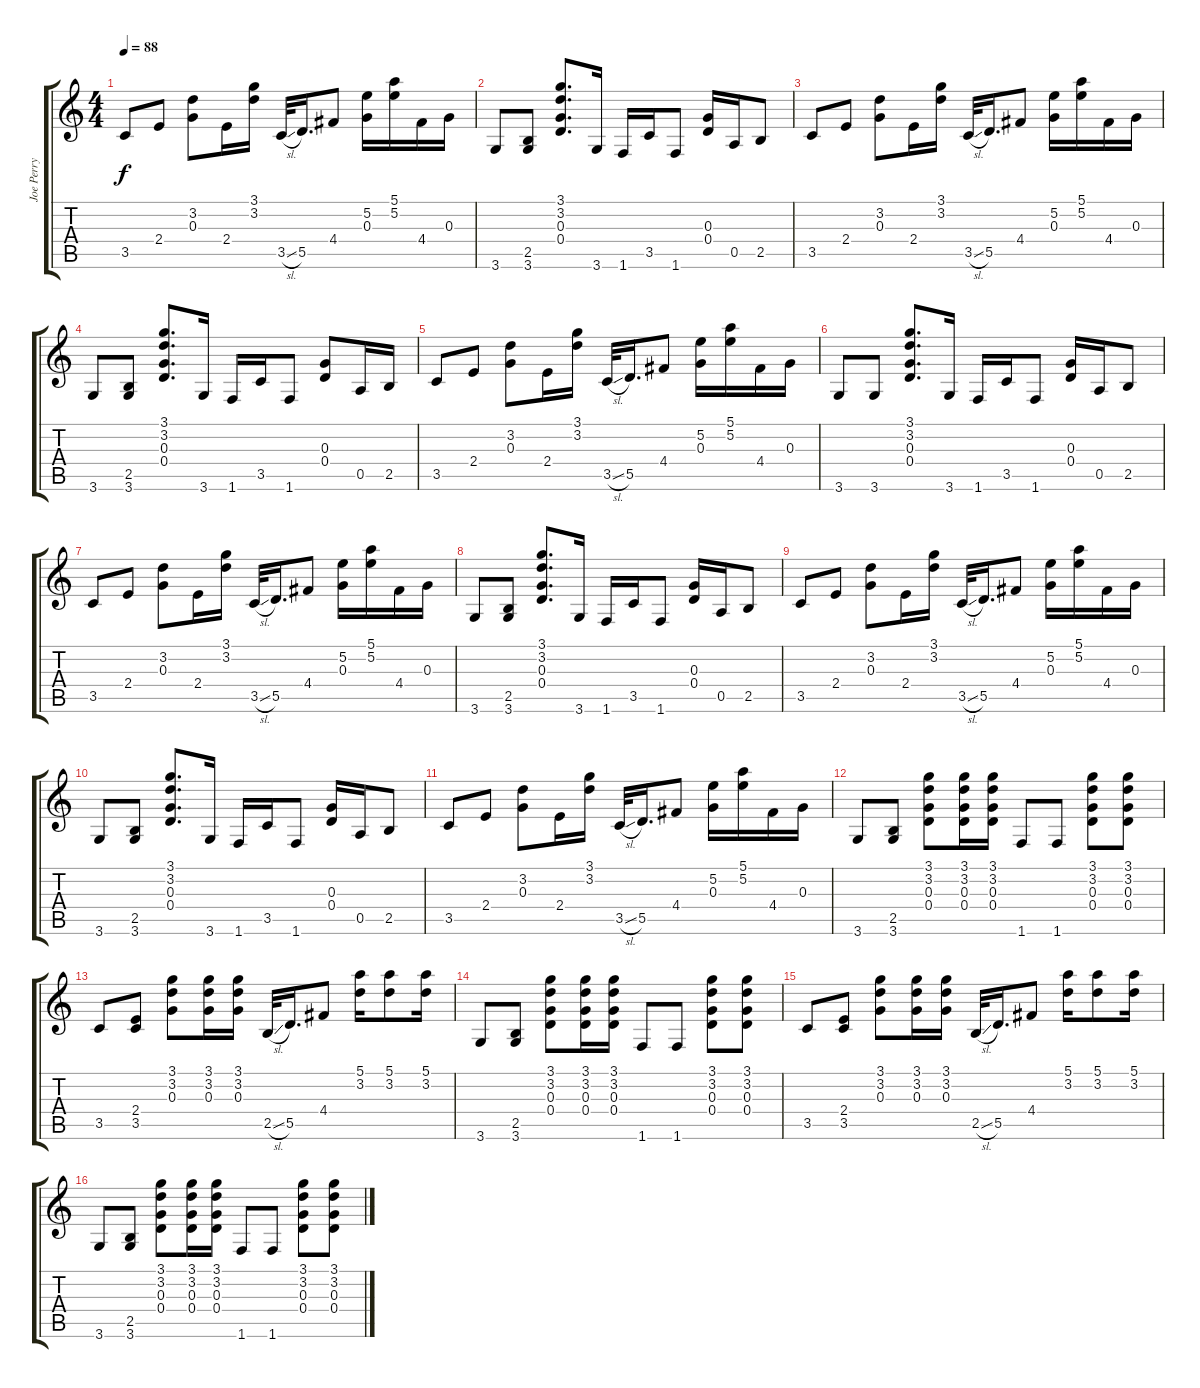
\track ("Joe Perry " "Joe Perry ") {instrument overdrivenguitar}
\staff {score tabs}
\tuning (E4 B3 G3 D3 A2 E2) {hide}
\ts (4 4)
\tempo 88
\clef g2
\ks c
3.5.8{dy f} 2.4.8 (3.2 0.3).8 2.4.16 (3.1 3.2).16 3.5{sl}.32 5.5.16{d} 4.4.8 (5.2 0.3).16 (5.1 5.2).16 4.4.16 0.3.16 |
3.6.8 (2.5 3.6).8 (3.1 3.2 0.3 0.4).8{d} 3.6.16 1.6.16 3.5.16 1.6.8 (0.3 0.4).16 0.5.16 2.5.8 |
3.5.8 2.4.8 (3.2 0.3).8 2.4.16 (3.1 3.2).16 3.5{sl}.32 5.5.16{d} 4.4.8 (5.2 0.3).16 (5.1 5.2).16 4.4.16 0.3.16 |
3.6.8 (2.5 3.6).8 (3.1 3.2 0.3 0.4).8{d} 3.6.16 1.6.16 3.5.16 1.6.8 (0.3 0.4).8 0.5.16 2.5.16 |
3.5.8 2.4.8 (3.2 0.3).8 2.4.16 (3.1 3.2).16 3.5{sl}.32 5.5.16{d} 4.4.8 (5.2 0.3).16 (5.1 5.2).16 4.4.16 0.3.16 |
3.6.8 3.6.8 (3.1 3.2 0.3 0.4).8{d} 3.6.16 1.6.16 3.5.16 1.6.8 (0.3 0.4).16 0.5.16 2.5.8 |
3.5.8 2.4.8 (3.2 0.3).8 2.4.16 (3.1 3.2).16 3.5{sl}.32 5.5.16{d} 4.4.8 (5.2 0.3).16 (5.1 5.2).16 4.4.16 0.3.16 |
3.6.8 (2.5 3.6).8 (3.1 3.2 0.3 0.4).8{d} 3.6.16 1.6.16 3.5.16 1.6.8 (0.3 0.4).16 0.5.16 2.5.8 |
3.5.8 2.4.8 (3.2 0.3).8 2.4.16 (3.1 3.2).16 3.5{sl}.32 5.5.16{d} 4.4.8 (5.2 0.3).16 (5.1 5.2).16 4.4.16 0.3.16 |
3.6.8 (2.5 3.6).8 (3.1 3.2 0.3 0.4).8{d} 3.6.16 1.6.16 3.5.16 1.6.8 (0.3 0.4).16 0.5.16 2.5.8 |
3.5.8 2.4.8 (3.2 0.3).8 2.4.16 (3.1 3.2).16 3.5{sl}.32 5.5.16{d} 4.4.8 (5.2 0.3).16 (5.1 5.2).16 4.4.16 0.3.16 |
3.6.8 (2.5 3.6).8 (3.1 3.2 0.3 0.4).8 (3.1 3.2 0.3 0.4).16 (3.1 3.2 0.3 0.4).16 1.6.8 1.6.8 (3.1 3.2 0.3 0.4).8 (3.1 3.2 0.3 0.4).8 |
3.5.8 (2.4 3.5).8 (3.1 3.2 0.3).8 (3.1 3.2 0.3).16 (3.1 3.2 0.3).16 2.5{sl}.32 5.5.16{d} 4.4.8 (5.1 3.2).16 (5.1 3.2).8 (5.1 3.2).16 |
3.6.8 (2.5 3.6).8 (3.1 3.2 0.3 0.4).8 (3.1 3.2 0.3 0.4).16 (3.1 3.2 0.3 0.4).16 1.6.8 1.6.8 (3.1 3.2 0.3 0.4).8 (3.1 3.2 0.3 0.4).8 |
3.5.8 (2.4 3.5).8 (3.1 3.2 0.3).8 (3.1 3.2 0.3).16 (3.1 3.2 0.3).16 2.5{sl}.32 5.5.16{d} 4.4.8 (5.1 3.2).16 (5.1 3.2).8 (5.1 3.2).16 |
3.6.8 (2.5 3.6).8 (3.1 3.2 0.3 0.4).8 (3.1 3.2 0.3 0.4).16 (3.1 3.2 0.3 0.4).16 1.6.8 1.6.8 (3.1 3.2 0.3 0.4).8 (3.1 3.2 0.3 0.4).8
